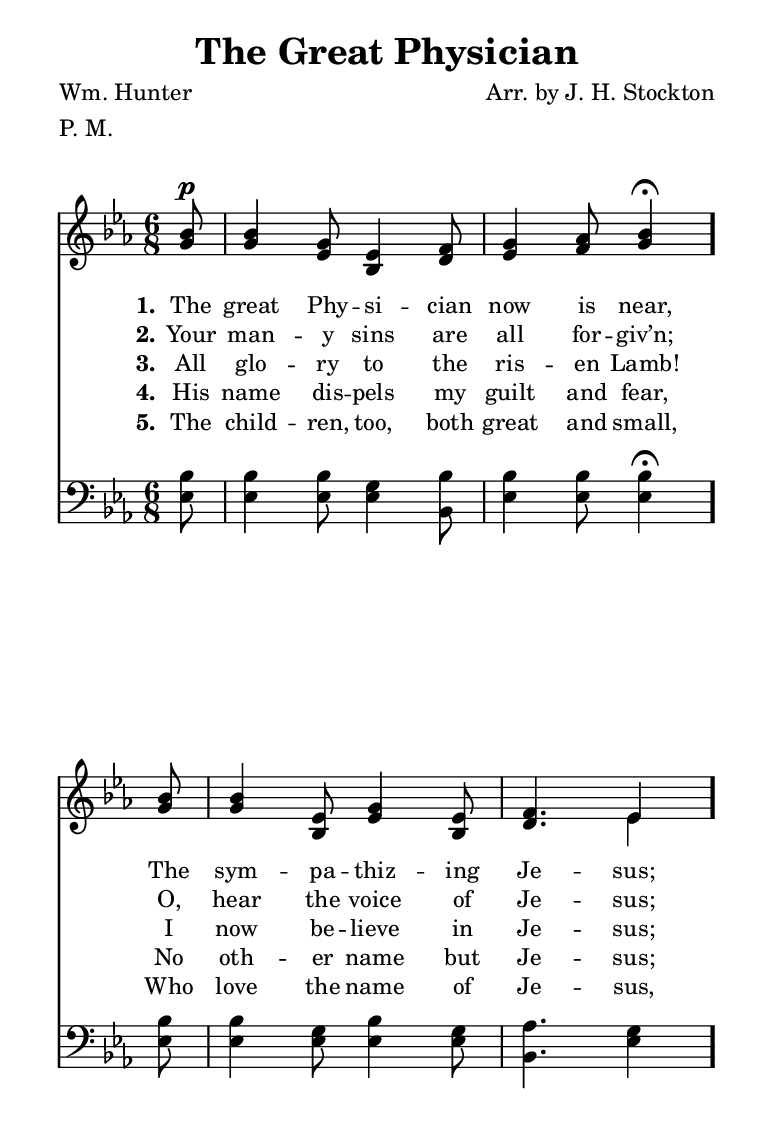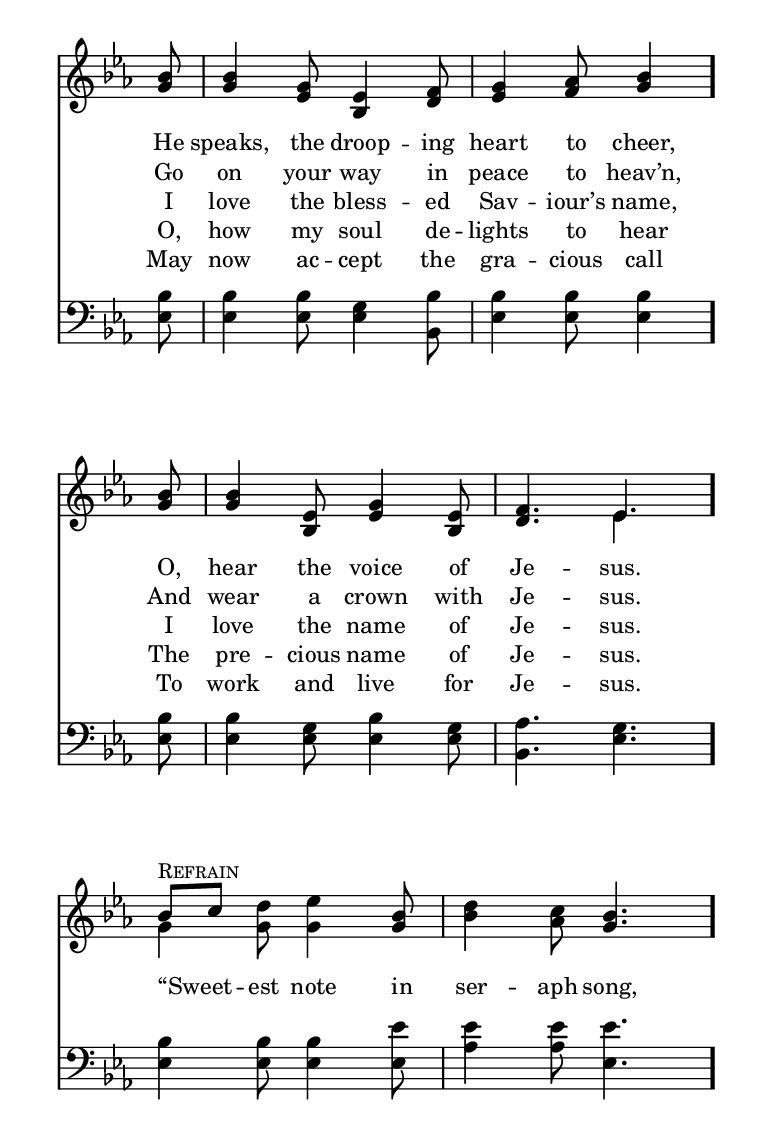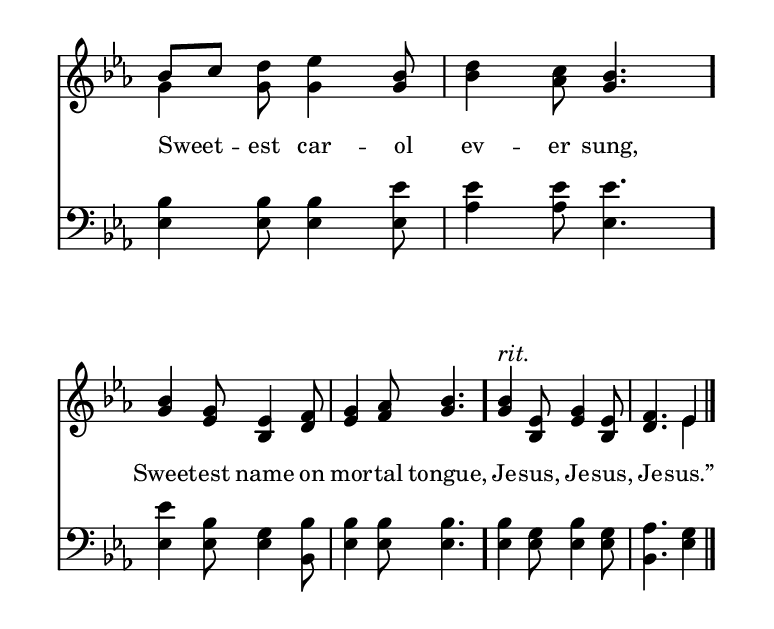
\include "common/global.ily"
\paper {
  \include "common/paper.ily"
  %ragged-bottom = ##t
  %ragged-last-bottom = ##t
  %systems-per-page = ##f
  %page-count = ##f
}

\header{
  hymnnumber = "42"
  title = "The Great Physician"
  tunename = ""
  meter = "P. M."
  poet = "Wm. Hunter"
  composer = "Arr. by J. H. Stockton"
  %copyright = ""
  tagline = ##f
}

% for fermata in MIDI
ta = { \tempo 4=80 }
tb = { \tempo 4=40 }
tc = { \tempo 4=60 }

patternAA = { \ta c8 | c4 c8 c4 c8 | c4 c8 \tb c4 \ta }
patternAB = { \ta c8 | c4 c8 c4 c8 | c4.       c4     }
patternAC = { \ta c8 | c4 c8 c4 c8 | c4 c8     c4     }
patternAD = { \ta c8 | c4 c8 c4 c8 | c4.       c4.    }
patternAE = { \ta      c4 c8 c4 c8 | c4 c8     c4.    }

patternBA = { \ta c8[ c8] c8 c4 c8 | c4 c8 c4. }
patternBB = { \ta c4      c8 c4 c8 | c4 c8 c4. }

% \tc for ritardando
patternCA = { \tc c4 c8 c4 c8 | c4. c4 }

global = {
  \include "common/overrides.ily"
  \override Staff.TimeSignature.style = #'numbered
  \time 6/8
  \override Score.MetronomeMark.transparent = ##t % hide all fermata changes too
  \ta
  \key ees \major
  \partial 8
  \autoBeamOff
}

notesSoprano = {
\global
\relative c'' {

  \changePitch \patternAA { bes^\markup { \dynamic p } | bes g ees f | g aes bes \fermata }
  \changePitch \patternAB { bes | bes ees, g ees | f ees }
  \changePitch \patternAC { bes' | bes g ees f | g aes bes }
  \changePitch \patternAD { bes | bes ees, g ees | f ees }

  << s^\markup { \small \caps "Refrain" }
  \changePitch \patternBA { bes' c d ees bes | d c bes } >>
  \changePitch \patternBA { bes c d ees bes | d c bes }
  \changePitch \patternAE { bes g ees f | g aes bes }
  \changePitch \patternCA { bes^\markup { \italic rit. } ees, g ees | f ees }

  \bar "|."

}
}

notesAlto = {
\global
\relative e' {

  \changePitch \patternAA { g | g ees bes d | ees f g }
  \changePitch \patternAB { g | g bes, ees bes | d ees }
  \changePitch \patternAC { g | g ees bes d | ees f g }
  \changePitch \patternAD { g | g bes, ees bes | d ees }

  \changePitch \patternBB { g | g g g | bes aes g }
  \changePitch \patternBB { g | g g g | bes aes g }
  \changePitch \patternAE { g ees bes d | ees f g }
  \changePitch \patternCA { g bes, ees bes | d ees }

}
}

notesTenor = {
\global
\relative a {

  \changePitch \patternAA { bes | bes bes g bes | bes bes bes }
  \changePitch \patternAB { bes | bes g bes g | aes g }
  \changePitch \patternAC { bes | bes bes g bes | bes bes bes }
  \changePitch \patternAD { bes | bes g bes g | aes g }

  \changePitch \patternBB { bes bes bes ees | ees ees ees }
  \changePitch \patternBB { bes bes bes ees | ees ees ees }
  \changePitch \patternAE { ees bes g bes | bes bes bes }
  \changePitch \patternCA { bes g bes g | aes g }

}
}

notesBass = {
\global
\relative f {

  \changePitch \patternAA { ees | ees ees ees bes | ees ees ees \fermata }
  \changePitch \patternAB { ees | ees ees ees ees | bes ees }
  \changePitch \patternAC { ees | ees ees ees bes | ees ees ees }
  \changePitch \patternAD { ees | ees ees ees ees | bes ees }

  \changePitch \patternBB { ees ees ees ees | aes aes ees }
  \changePitch \patternBB { ees ees ees ees | aes aes ees }
  \changePitch \patternAE { ees ees ees bes | ees ees ees }
  \changePitch \patternCA { ees ees ees ees | bes ees }

}
}

Refrain = \lyricmode {

“Sweet -- est note in ser -- aph song, \bar "."
Sweet -- est car -- ol ev -- er sung, \bar "." \break
Sweet -- est name on mor -- tal tongue, \bar "."
Je -- sus, Je -- sus, Je -- sus.” \bar "." \break

}

wordsA = \lyricmode {
\set stanza = "1."

The great Phy -- si -- cian now is near, \bar "."
The sym -- pa -- thiz -- ing Je -- sus; \bar "." \break
He speaks, the droop -- ing heart to cheer, \bar "."
O, hear the voice of Je -- sus. \bar "." \break

}

wordsB = \lyricmode {
\set stanza = "2."

Your man -- y sins are all for -- giv’n;
O, hear the voice of Je -- sus;
Go on your way in peace to heav’n,
And wear a crown with Je -- sus.

\Refrain

}

wordsC = \lyricmode {
\set stanza = "3."

All glo -- ry to the ris -- en Lamb!
I now be -- lieve in Je -- sus;
I love the bless -- ed Sav -- iour’s name,
I love the name of Je -- sus.

}

wordsD = \lyricmode {
\set stanza = "4."

His name dis -- pels my guilt and fear,
No oth -- er name but Je -- sus;
O, how my soul de -- lights to hear
The pre -- cious name of Je -- sus.

}

wordsE = \lyricmode {
\set stanza = "5."

The child -- ren, too, both great and small,
Who love the name of Je -- sus,
May now ac -- cept the gra -- cious call
To work and live for Je -- sus.

}

\score {
  \context ChoirStaff <<
    \context Staff = upper <<
      \set ChoirStaff.systemStartDelimiter = #'SystemStartBar
      \partcombine #'(2 . 9) \notesSoprano \notesAlto
      \context NullVoice = sopranos { \voiceOne << \notesSoprano >> }
      \context NullVoice = altos { \voiceTwo << \notesAlto >> }
      \context Lyrics = one   \lyricsto sopranos \wordsA
      \context Lyrics = two   \lyricsto sopranos \wordsB
      \context Lyrics = three \lyricsto sopranos \wordsC
      \context Lyrics = four  \lyricsto sopranos \wordsD
      \context Lyrics = five  \lyricsto sopranos \wordsE
    >>
    \context Staff = men <<
      \clef bass
      \partcombine #'(2 . 9) \notesTenor \notesBass
      \context NullVoice = tenors { \voiceOne << \notesTenor >> }
      \context NullVoice = basses { \voiceTwo << \notesBass >> }
    >>
  >>
  \layout {
    \include "common/layout.ily"
  }
  \midi{
    \include "common/midi.ily"
  }
}

%\markup { \fill-line { \column {
%  \line{ \bold 5 \column { \wordsE } } \combine \null \vspace #0.4
%  \line{ \bold 6 \column { \wordsF } } \combine \null \vspace #0.4
%  \line{ \bold 7 \column { \wordsG } } \combine \null \vspace #0.4
%  \line{ \bold 8 \column { \wordsH } } \combine \null \vspace #0.4
%} } }

\version "2.19.49"  % necessary for upgrading to future LilyPond versions.

% vi:set et ts=2 sw=2 ai nocindent syntax=lilypond:
